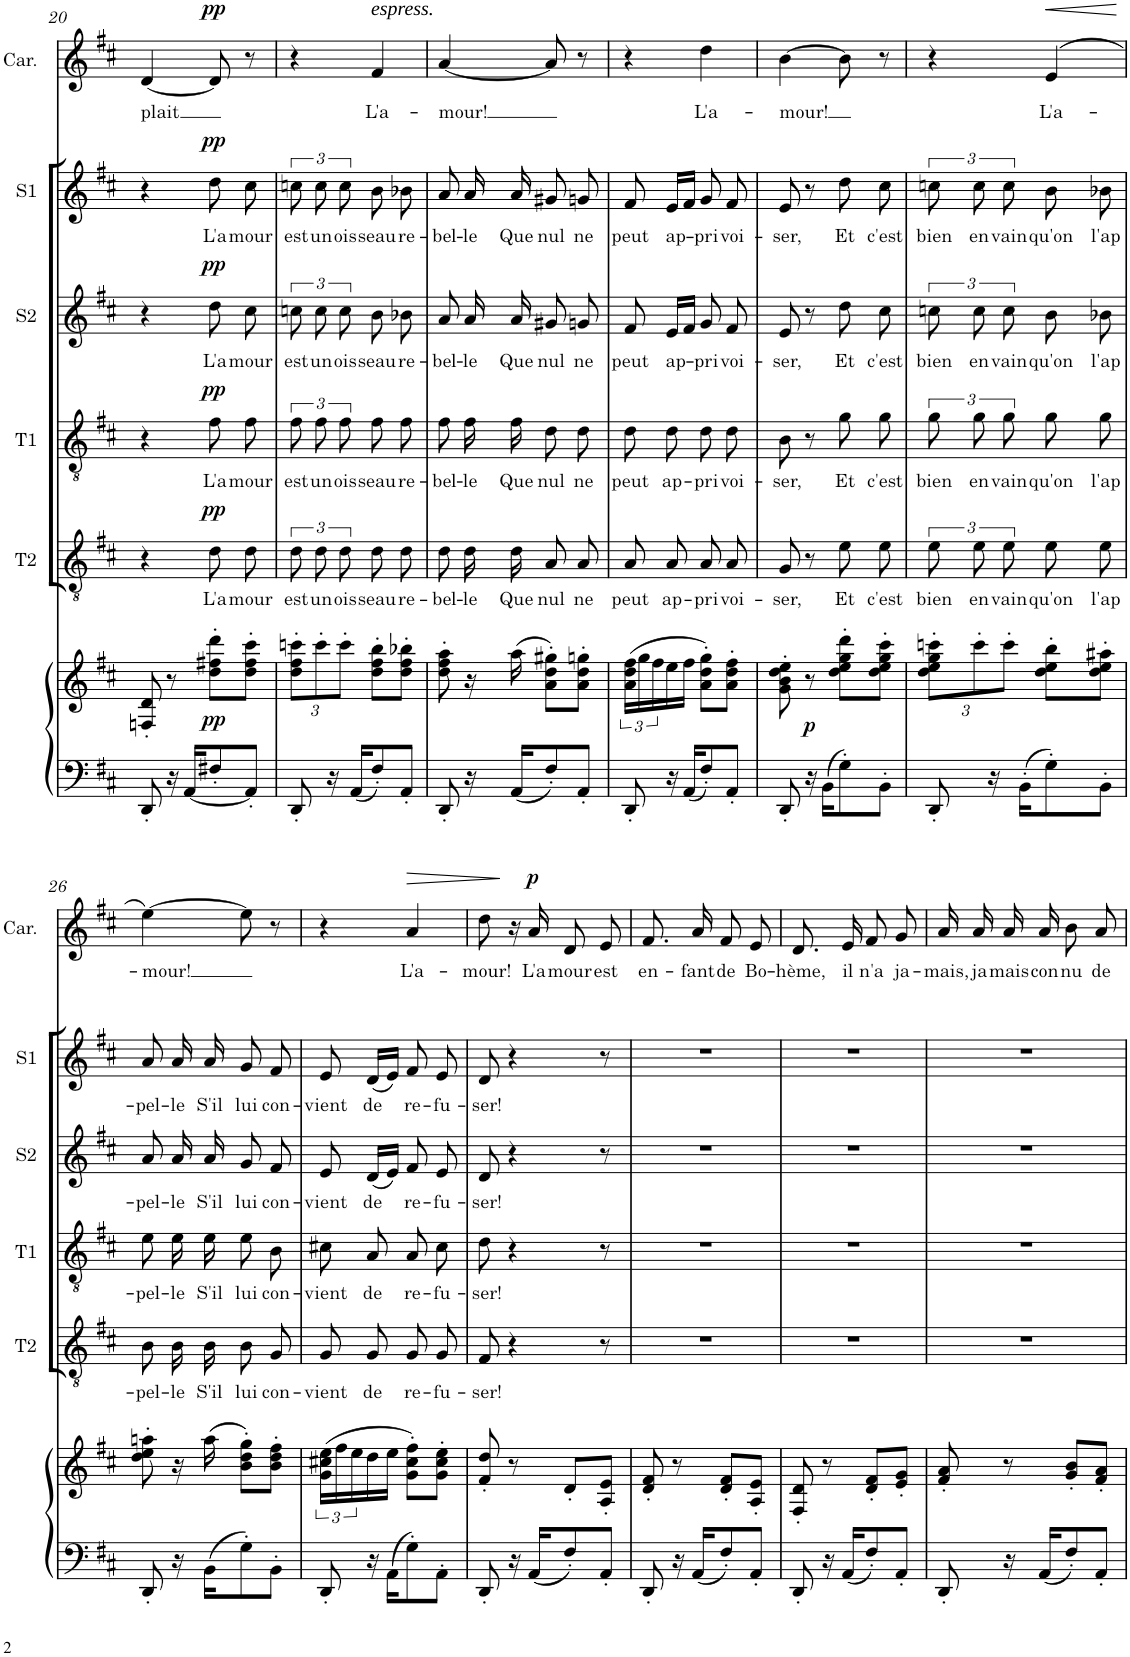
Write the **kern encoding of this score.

**kern	**kern	**dynam	**kern	**text	**dynam	**kern	**text	**dynam	**kern	**text	**dynam	**kern	**text	**dynam	**kern	**text	**dynam
*part6	*part6	*part6	*part5	*part5	*part5	*part4	*part4	*part4	*part3	*part3	*part3	*part2	*part2	*part2	*part1	*part1	*part1
*staff7	*staff6	*staff6/7	*staff5	*staff5	*staff5	*staff4	*staff4	*staff4	*staff3	*staff3	*staff3	*staff2	*staff2	*staff2	*staff1	*staff1	*staff1
*I"Midi_1	*	*	*I"Ténor 2	*	*	*I"Ténor 1	*	*	*I"Soprano 2	*	*	*I"Soprano 1	*	*	*I"Carmen	*	*
*	*	*	*I'T2	*	*	*I'T1	*	*	*I'S2	*	*	*I'S1	*	*	*I'Car.	*	*
!!LO:PB:g=z
*clefF4	*clefG2	*	*clefGv2	*	*	*clefGv2	*	*	*clefG2	*	*	*clefG2	*	*	*clefG2	*	*
*k[f#c#]	*k[f#c#]	*	*k[f#c#]	*	*	*k[f#c#]	*	*	*k[f#c#]	*	*	*k[f#c#]	*	*	*k[f#c#]	*	*
*M2/4	*M2/4	*	*M2/4	*	*	*M2/4	*	*	*M2/4	*	*	*M2/4	*	*	*M2/4	*	*
=20	=20	=20	=20	=20	=20	=20	=20	=20	=20	=20	=20	=20	=20	=20	=20	=20	=20
!	!	!	!	!	!	!	!	!	!	!	!	!	!	!	!	!LO:LY:b	!
8DD'/	8Fn/' 8d/'	.	4r	.	.	4r	.	.	4r	.	.	4r	.	.	[4d/	plait	.
16r	8r	.	.	.	.	.	.	.	.	.	.	.	.	.	.	.	.
[16AA/KL	.	.	.	.	.	.	.	.	.	.	.	.	.	.	.	.	.
!	!	!LO:DY:b	!	!LO:LY:b	!LO:DY:a	!	!LO:LY:b	!LO:DY:a	!	!LO:LY:b	!LO:DY:a	!	!LO:LY:b	!LO:DY:a	!	!	!LO:DY:a
8F#X'/	8dd\' 8ff#X\' 8ddd\'L	pp	8d\L	L'a-	pp	8f#\L	L'a-	pp	8dd\	L'a-	pp	8dd\	L'a-	pp	8d/]	.	pp
!	!	!	!	!LO:LY:b	!	!	!LO:LY:b	!	!	!LO:LY:b	!	!	!LO:LY:b	!	!	!	!
8AA'/J]	8dd\' 8ff#\' 8ccc#\'J	.	8d\J	-mour	.	8f#\J	-mour	.	8cc#\	-mour	.	8cc#\	-mour	.	8r	.	.
=21	=21	=21	=21	=21	=21	=21	=21	=21	=21	=21	=21	=21	=21	=21	=21	=21	=21
*	*Xbrackettup	*	*	*	*	*	*	*	*	*	*	*	*	*	*	*	*
!	!	!	!	!LO:LY:b	!	!	!LO:LY:b	!	!	!LO:LY:b	!	!	!LO:LY:b	!	!	!	!
8DD'/	12dd\' 12ff#\' 12cccn\'L	.	12d\L	est	.	12f#\L	est	.	12ccn\	est	.	12ccn\	est	.	4r	.	.
!	!	!	!	!LO:LY:b	!	!	!LO:LY:b	!	!	!LO:LY:b	!	!	!LO:LY:b	!	!	!	!
.	12ccc'\	.	12d\	un	.	12f#\	un	.	12cc\	un	.	12cc\	un	.	.	.	.
16r	.	.	.	.	.	.	.	.	.	.	.	.	.	.	.	.	.
!	!	!	!	!LO:LY:b	!	!	!LO:LY:b	!	!	!LO:LY:b	!	!	!LO:LY:b	!	!	!	!
.	12ccc'\J	.	12d\J	ois-	.	12f#\J	ois-	.	12cc\	ois-	.	12cc\	ois-	.	.	.	.
16AA/KL	.	.	.	.	.	.	.	.	.	.	.	.	.	.	.	.	.
!	!	!	!	!	!	!	!	!	!	!	!	!	!	!	!LO:TX:a:i:t=espress.	!	!
!	!	!	!	!LO:LY:b	!	!	!LO:LY:b	!	!	!LO:LY:b	!	!	!LO:LY:b	!	!	!LO:LY:b	!
8F#'/	8dd\' 8ff#\' 8bb\'L	.	8d\L	-seau	.	8f#\L	-seau	.	8b\	-seau	.	8b\	-seau	.	4f#/	L'a-	.
!	!	!	!	!LO:LY:b	!	!	!LO:LY:b	!	!	!LO:LY:b	!	!	!LO:LY:b	!	!	!	!
8AA'/J	8dd\' 8ff#\' 8bb-X\'J	.	8d\J	re-	.	8f#\J	re-	.	8b-X\	re-	.	8b-X\	re-	.	.	.	.
=22	=22	=22	=22	=22	=22	=22	=22	=22	=22	=22	=22	=22	=22	=22	=22	=22	=22
!	!	!	!	!LO:LY:b	!	!	!LO:LY:b	!	!	!LO:LY:b	!	!	!LO:LY:b	!	!	!LO:LY:b	!
8DD'/	8dd\' 8ff#\' 8aa\'	.	8d\L	-bel-	.	8f#\L	-bel-	.	8a/	-bel-	.	8a/	-bel-	.	[4a/	-mour!	.
!	!	!	!	!LO:LY:b	!	!	!LO:LY:b	!	!	!LO:LY:b	!	!	!LO:LY:b	!	!	!	!
16r	16r	.	16d\L	-le	.	16f#\L	-le	.	16a/	-le	.	16a/	-le	.	.	.	.
!	!	!	!	!LO:LY:b	!	!	!LO:LY:b	!	!	!LO:LY:b	!	!	!LO:LY:b	!	!	!	!
16AA/KL	(>16aa\	.	16d\JJ	Que	.	16f#\JJ	Que	.	16a/	Que	.	16a/	Que	.	.	.	.
!	!	!	!	!LO:LY:b	!	!	!LO:LY:b	!	!	!LO:LY:b	!	!	!LO:LY:b	!	!	!	!
8F#'/	8a\' 8dd\' 8gg#X\'L)	.	8A/L	nul	.	8d\L	nul	.	8g#X/	nul	.	8g#X/	nul	.	8a/]	.	.
!	!	!	!	!LO:LY:b	!	!	!LO:LY:b	!	!	!LO:LY:b	!	!	!LO:LY:b	!	!	!	!
8AA'/J	8a\' 8dd\' 8ggn\'J	.	8A/J	ne	.	8d\J	ne	.	8gn/	ne	.	8gn/	ne	.	8r	.	.
=23	=23	=23	=23	=23	=23	=23	=23	=23	=23	=23	=23	=23	=23	=23	=23	=23	=23
*	*brackettup	*	*	*	*	*	*	*	*	*	*	*	*	*	*	*	*
!	!	!	!	!LO:LY:b	!	!	!LO:LY:b	!	!	!LO:LY:b	!	!	!LO:LY:b	!	!	!	!
8DD'/	(>24a\ 24dd\ 24ff#\LL	.	8A/L	peut	.	8d\L	peut	.	8f#/	peut	.	8f#/	peut	.	4r	.	.
.	24gg\	.	.	.	.	.	.	.	.	.	.	.	.	.	.	.	.
.	24ff#\	.	.	.	.	.	.	.	.	.	.	.	.	.	.	.	.
!	!	!	!	!LO:LY:b	!	!	!LO:LY:b	!	!	!LO:LY:b	!	!	!LO:LY:b	!	!	!	!
16r	16ee\	.	8A/J	ap-	.	8d\J	ap-	.	16e/LL	ap-	.	16e/LL	ap-	.	.	.	.
16AA/KL	16ff#\JJ	.	.	.	.	.	.	.	16f#/JJ	.	.	16f#/JJ	.	.	.	.	.
!	!	!	!	!LO:LY:b	!	!	!LO:LY:b	!	!	!LO:LY:b	!	!	!LO:LY:b	!	!	!LO:LY:b	!
8F#'/	8a\' 8dd\' 8gg\'L)	.	8A/L	-pri-	.	8d\L	-pri-	.	8g/	-pri-	.	8g/	-pri-	.	4dd\	L'a-	.
!	!	!	!	!LO:LY:b	!	!	!LO:LY:b	!	!	!LO:LY:b	!	!	!LO:LY:b	!	!	!	!
8AA'/J	8a\' 8dd\' 8ff#\'J	.	8A/J	-voi-	.	8d\J	-voi-	.	8f#/	-voi-	.	8f#/	-voi-	.	.	.	.
=24	=24	=24	=24	=24	=24	=24	=24	=24	=24	=24	=24	=24	=24	=24	=24	=24	=24
!	!	!	!	!LO:LY:b	!	!	!LO:LY:b	!	!	!LO:LY:b	!	!	!LO:LY:b	!	!	!LO:LY:b	!
8DD'/	8g\' 8b\' 8dd\' 8ee\'	.	8G/	-ser,	.	8B\	-ser,	.	8e/	-ser,	.	8e/	-ser,	.	[4b\	-mour!	.
!	!	!LO:DY:b	!	!	!	!	!	!	!	!	!	!	!	!	!	!	!
16r	8r	p	8r	.	.	8r	.	.	8r	.	.	8r	.	.	.	.	.
16BB\KL	.	.	.	.	.	.	.	.	.	.	.	.	.	.	.	.	.
!	!	!	!	!LO:LY:b	!	!	!LO:LY:b	!	!	!LO:LY:b	!	!	!LO:LY:b	!	!	!	!
8G'\	8dd\' 8ee\' 8gg\' 8ddd\'L	.	8e\L	Et	.	8g\L	Et	.	8dd\	Et	.	8dd\	Et	.	8b\]	.	.
!	!	!	!	!LO:LY:b	!	!	!LO:LY:b	!	!	!LO:LY:b	!	!	!LO:LY:b	!	!	!	!
8BB'\J	8dd\' 8ee\' 8gg\' 8ccc#\'J	.	8e\J	c'est	.	8g\J	c'est	.	8cc#\	c'est	.	8cc#\	c'est	.	8r	.	.
=25	=25	=25	=25	=25	=25	=25	=25	=25	=25	=25	=25	=25	=25	=25	=25	=25	=25
*	*Xbrackettup	*	*	*	*	*	*	*	*	*	*	*	*	*	*	*	*
!	!	!	!	!LO:LY:b	!	!	!LO:LY:b	!	!	!LO:LY:b	!	!	!LO:LY:b	!	!	!	!
8DD'/	12dd\' 12ee\' 12gg\' 12cccn\'L	.	12e\L	bien	.	12g\L	bien	.	12ccn\	bien	.	12ccn\	bien	.	4r	.	.
!	!	!	!	!LO:LY:b	!	!	!LO:LY:b	!	!	!LO:LY:b	!	!	!LO:LY:b	!	!	!	!
.	12ccc'\	.	12e\	en	.	12g\	en	.	12cc\	en	.	12cc\	en	.	.	.	.
16r	.	.	.	.	.	.	.	.	.	.	.	.	.	.	.	.	.
!	!	!	!	!LO:LY:b	!	!	!LO:LY:b	!	!	!LO:LY:b	!	!	!LO:LY:b	!	!	!	!
.	12ccc'\J	.	12e\J	vain	.	12g\J	vain	.	12cc\	vain	.	12cc\	vain	.	.	.	.
16BB'\KL	.	.	.	.	.	.	.	.	.	.	.	.	.	.	.	.	.
!	!	!	!	!LO:LY:b	!	!	!LO:LY:b	!	!	!LO:LY:b	!	!	!LO:LY:b	!	!	!LO:LY:b	!LO:HP:b
8G'\	8dd\' 8ee\' 8bb\'L	.	8e\L	qu'on	.	8g\L	qu'on	.	8b\	qu'on	.	8b\	qu'on	.	(4e/	L'a-	<
!	!	!	!	!LO:LY:b	!	!	!LO:LY:b	!	!	!LO:LY:b	!	!	!LO:LY:b	!	!	!	!
8BB'\J	8dd\' 8ee\' 8aa#X\'J	.	8e\J	l'ap-	.	8g\J	l'ap-	.	8b-X\	l'ap-	.	8b-X\	l'ap-	.	.	.	.
.	.	.	.	.	.	.	.	.	.	.	.	.	.	.	.	.	[
!!LO:LB:g=z
=26	=26	=26	=26	=26	=26	=26	=26	=26	=26	=26	=26	=26	=26	=26	=26	=26	=26
!	!	!	!	!LO:LY:b	!	!	!LO:LY:b	!	!	!LO:LY:b	!	!	!LO:LY:b	!	!	!LO:LY:b	!
8DD'/	8dd\' 8ee\' 8aan\'	.	8B\L	-pel-	.	8e\L	-pel-	.	8a/	-pel-	.	8a/	-pel-	.	[4ee\)	-mour!	.
!	!	!	!	!LO:LY:b	!	!	!LO:LY:b	!	!	!LO:LY:b	!	!	!LO:LY:b	!	!	!	!
16r	16r	.	16B\L	-le	.	16e\L	-le	.	16a/	-le	.	16a/	-le	.	.	.	.
!	!	!	!	!LO:LY:b	!	!	!LO:LY:b	!	!	!LO:LY:b	!	!	!LO:LY:b	!	!	!	!
16BB\KL	(>16aa\	.	16B\JJ	S'il	.	16e\JJ	S'il	.	16a/	S'il	.	16a/	S'il	.	.	.	.
!	!	!	!	!LO:LY:b	!	!	!LO:LY:b	!	!	!LO:LY:b	!	!	!LO:LY:b	!	!	!	!
8G'\	8b\' 8dd\' 8gg\'L)	.	8B/L	lui	.	8e\L	lui	.	8g/	lui	.	8g/	lui	.	8ee\]	.	.
!	!	!	!	!LO:LY:b	!	!	!LO:LY:b	!	!	!LO:LY:b	!	!	!LO:LY:b	!	!	!	!
8BB'\J	8b\' 8dd\' 8ff#\'J	.	8G/J	con-	.	8B\J	con-	.	8f#/	con-	.	8f#/	con-	.	8r	.	.
=27	=27	=27	=27	=27	=27	=27	=27	=27	=27	=27	=27	=27	=27	=27	=27	=27	=27
*	*brackettup	*	*	*	*	*	*	*	*	*	*	*	*	*	*	*	*
!	!	!	!	!LO:LY:b	!	!	!LO:LY:b	!	!	!LO:LY:b	!	!	!LO:LY:b	!	!	!	!
8DD'/	(>24g\ 24cc#X\ 24ee\LL	.	8G/L	-vient	.	8c#X\L	-vient	.	8e/	-vient	.	8e/	-vient	.	4r	.	.
.	24ff#\	.	.	.	.	.	.	.	.	.	.	.	.	.	.	.	.
.	24ee\	.	.	.	.	.	.	.	.	.	.	.	.	.	.	.	.
!	!	!	!	!LO:LY:b	!	!	!LO:LY:b	!	!	!LO:LY:b	!	!	!LO:LY:b	!	!	!	!
16r	16dd\	.	8G/J	de	.	8A\J	de	.	(<16d/LL	de	.	(<16d/LL	de	.	.	.	.
16AA\KL	16ee\JJ	.	.	.	.	.	.	.	16e/JJ)	.	.	16e/JJ)	.	.	.	.	.
!	!	!	!	!LO:LY:b	!	!	!LO:LY:b	!	!	!LO:LY:b	!	!	!LO:LY:b	!	!	!LO:LY:b	!LO:HP:b
8G'\	8g\' 8cc#\' 8ff#\'L)	.	8G/L	re-	.	8A\L	re-	.	8f#/	re-	.	8f#/	re-	.	4a/	L'a-	>
!	!	!	!	!LO:LY:b	!	!	!LO:LY:b	!	!	!LO:LY:b	!	!	!LO:LY:b	!	!	!	!
8AA'\J	8g\' 8cc#\' 8ee\'J	.	8G/J	-fu-	.	8c#\J	-fu-	.	8e/	-fu-	.	8e/	-fu-	.	.	.	.
=28	=28	=28	=28	=28	=28	=28	=28	=28	=28	=28	=28	=28	=28	=28	=28	=28	=28
!	!	!	!	!LO:LY:b	!	!	!LO:LY:b	!	!	!LO:LY:b	!	!	!LO:LY:b	!	!	!LO:LY:b	!
8DD'/	8f#/' 8dd/'	.	8F#/	-ser!	.	8d\	-ser!	.	8d/	-ser!	.	8d/	-ser!	.	8dd\	-mour!	.
16r	8r	.	4r	.	.	4r	.	.	4r	.	.	4r	.	.	16r	.	]
!	!	!	!	!	!	!	!	!	!	!	!	!	!	!	!	!LO:LY:b	!LO:DY:a
16AA/KL	.	.	.	.	.	.	.	.	.	.	.	.	.	.	16a/	L'a-	p
!	!	!	!	!	!	!	!	!	!	!	!	!	!	!	!	!LO:LY:b	!
8F#'/	8d'/L	.	.	.	.	.	.	.	.	.	.	.	.	.	8d/L	-mour	.
!	!	!	!	!	!	!	!	!	!	!	!	!	!	!	!	!LO:LY:b	!
8AA'/J	8A/' 8e/'J	.	8r	.	.	8r	.	.	8r	.	.	8r	.	.	8e/J	est	.
=29	=29	=29	=29	=29	=29	=29	=29	=29	=29	=29	=29	=29	=29	=29	=29	=29	=29
!	!	!	!	!	!	!	!	!	!	!	!	!	!	!	!	!LO:LY:b	!
8DD'/	8d/' 8f#/'	.	2r	.	.	2r	.	.	2r	.	.	2r	.	.	8.f#/L	en-	.
16r	8r	.	.	.	.	.	.	.	.	.	.	.	.	.	.	.	.
!	!	!	!	!	!	!	!	!	!	!	!	!	!	!	!	!LO:LY:b	!
16AA/KL	.	.	.	.	.	.	.	.	.	.	.	.	.	.	16a/Jk	-fant	.
!	!	!	!	!	!	!	!	!	!	!	!	!	!	!	!	!LO:LY:b	!
8F#'/	8d/' 8f#/'L	.	.	.	.	.	.	.	.	.	.	.	.	.	8f#/L	de	.
!	!	!	!	!	!	!	!	!	!	!	!	!	!	!	!	!LO:LY:b	!
8AA'/J	8A/' 8e/'J	.	.	.	.	.	.	.	.	.	.	.	.	.	8e/J	Bo-	.
=30	=30	=30	=30	=30	=30	=30	=30	=30	=30	=30	=30	=30	=30	=30	=30	=30	=30
!	!	!	!	!	!	!	!	!	!	!	!	!	!	!	!	!LO:LY:b	!
8DD'/	8F#/' 8d/'	.	2r	.	.	2r	.	.	2r	.	.	2r	.	.	8.d/L	-hème,	.
16r	8r	.	.	.	.	.	.	.	.	.	.	.	.	.	.	.	.
!	!	!	!	!	!	!	!	!	!	!	!	!	!	!	!	!LO:LY:b	!
16AA/KL	.	.	.	.	.	.	.	.	.	.	.	.	.	.	16e/Jk	il	.
!	!	!	!	!	!	!	!	!	!	!	!	!	!	!	!	!LO:LY:b	!
8F#'/	8d/' 8f#/'L	.	.	.	.	.	.	.	.	.	.	.	.	.	8f#/L	n'a	.
!	!	!	!	!	!	!	!	!	!	!	!	!	!	!	!	!LO:LY:b	!
8AA'/J	8e/' 8g/'J	.	.	.	.	.	.	.	.	.	.	.	.	.	8g/J	ja-	.
=31	=31	=31	=31	=31	=31	=31	=31	=31	=31	=31	=31	=31	=31	=31	=31	=31	=31
!	!	!	!	!	!	!	!	!	!	!	!	!	!	!	!	!LO:LY:b	!
8DD'/	8f#/' 8a/'	.	2r	.	.	2r	.	.	2r	.	.	2r	.	.	16a/LL	-mais,	.
!	!	!	!	!	!	!	!	!	!	!	!	!	!	!	!	!LO:LY:b	!
.	.	.	.	.	.	.	.	.	.	.	.	.	.	.	16a/J	ja-	.
!	!	!	!	!	!	!	!	!	!	!	!	!	!	!	!	!LO:LY:b	!
16r	8r	.	.	.	.	.	.	.	.	.	.	.	.	.	16a/L	-mais	.
!	!	!	!	!	!	!	!	!	!	!	!	!	!	!	!	!LO:LY:b	!
16AA/KL	.	.	.	.	.	.	.	.	.	.	.	.	.	.	16a/JJ	con-	.
!	!	!	!	!	!	!	!	!	!	!	!	!	!	!	!	!LO:LY:b	!
8F#'/	8g/' 8b/'L	.	.	.	.	.	.	.	.	.	.	.	.	.	8b/L	-nu	.
!	!	!	!	!	!	!	!	!	!	!	!	!	!	!	!	!LO:LY:b	!
8AA'/J	8f#/' 8a/'J	.	.	.	.	.	.	.	.	.	.	.	.	.	8a/J	de	.
=	=	=	=	=	=	=	=	=	=	=	=	=	=	=	=	=	=
*-	*-	*-	*-	*-	*-	*-	*-	*-	*-	*-	*-	*-	*-	*-	*-	*-	*-
